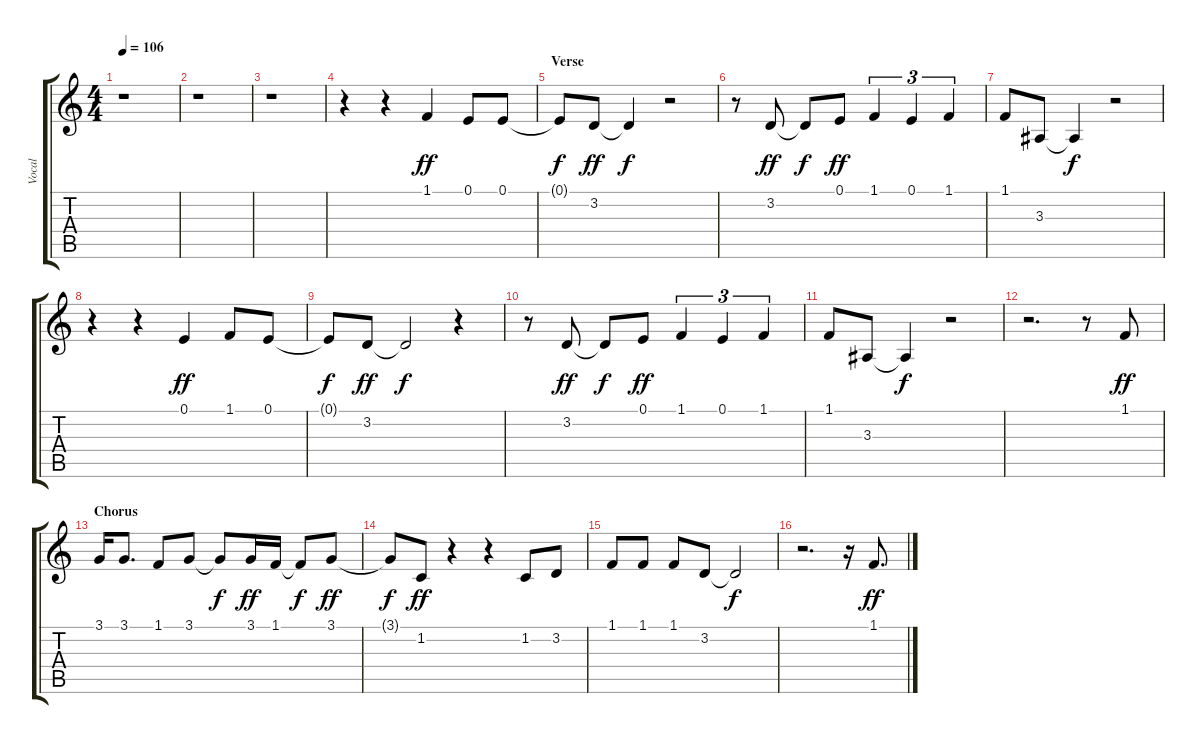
\track ("Vocal" "Vocal") {instrument flute}
\staff {score tabs}
\tuning (E4 B3 G3 D3 A2 E2) {hide}
\ts (4 4)
\tempo 106
\clef g2
\ks c
r.1{dy f} |
r.1 |
r.1 |
r.4 r.4 1.1.4{dy ff} 0.1.8 0.1.8 |
\section ("" "Verse")
0.1{t}.8{dy f} 3.2.8{dy ff} 3.2{t}.4{dy f} r.2 |
r.8 3.2.8{dy ff} 3.2{t}.8{dy f} 0.1.8{dy ff} 1.1.4{tu (3 2)} 0.1.4{tu (3 2)} 1.1.4{tu (3 2)} |
1.1.8 3.3.8 3.3{t}.4{dy f} r.2 |
r.4 r.4 0.1.4{dy ff} 1.1.8 0.1.8 |
0.1{t}.8{dy f} 3.2.8{dy ff} 3.2{t}.2{dy f} r.4 |
r.8 3.2.8{dy ff} 3.2{t}.8{dy f} 0.1.8{dy ff} 1.1.4{tu (3 2)} 0.1.4{tu (3 2)} 1.1.4{tu (3 2)} |
1.1.8 3.3.8 3.3{t}.4{dy f} r.2 |
r.2{d} r.8 1.1.8{dy ff} |
\section ("" "Chorus")
3.1.16 3.1.8{d} 1.1.8 3.1.8 3.1{t}.8{dy f} 3.1.16{dy ff} 1.1.16 1.1{t}.8{dy f} 3.1.8{dy ff} |
3.1{t}.8{dy f} 1.2.8{dy ff} r.4 r.4 1.2.8 3.2.8 |
1.1.8 1.1.8 1.1.8 3.2.8 3.2{t}.2{dy f} |
r.2{d} r.16 1.1.8{d dy ff}
